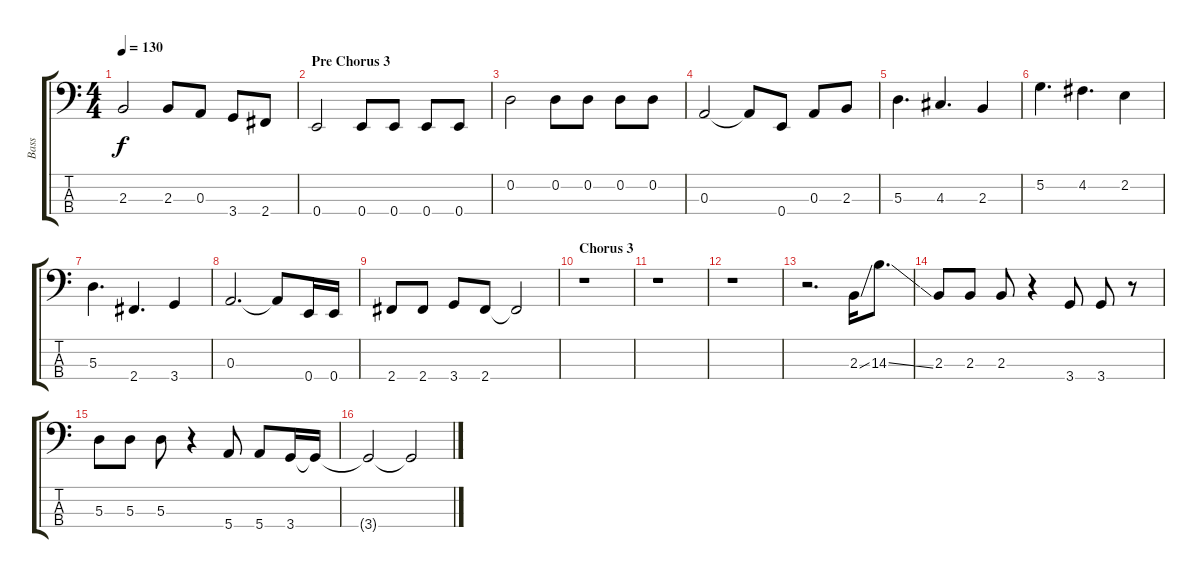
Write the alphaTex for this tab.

\track ("Bass" "Bass") {instrument electricbassfinger}
\staff {score tabs}
\tuning (G2 D2 A1 E1) {hide}
\ts (4 4)
\tempo 130
\clef f4
\ks c
2.3.2{dy f} 2.3.8 0.3.8 3.4.8 2.4.8 |
\section ("" "Pre Chorus 3")
0.4.2 0.4.8 0.4.8 0.4.8 0.4.8 |
0.2.2 0.2.8 0.2.8 0.2.8 0.2.8 |
0.3.2 0.3{t}.8 0.4.8 0.3.8 2.3.8 |
5.3.4{d} 4.3.4{d} 2.3.4 |
5.2.4{d} 4.2.4{d} 2.2.4 |
5.3.4{d} 2.4.4{d} 3.4.4 |
0.3.2{d} 0.3{t}.8 0.4.16 0.4.16 |
2.4.8 2.4.8 3.4.8 2.4.8 2.4{t}.2 |
\section ("" "Chorus 3")
r.1 |
r.1 |
r.1 |
r.2{d} 2.3{ss}.16 14.3{ss}.8{d} |
2.3.8 2.3.8 2.3.8 r.4 3.4.8 3.4.8 r.8 |
5.3.8 5.3.8 5.3.8 r.4 5.4.8 5.4.8 3.4.16 3.4{t}.16 |
3.4{t}.2 3.4{t}.2
